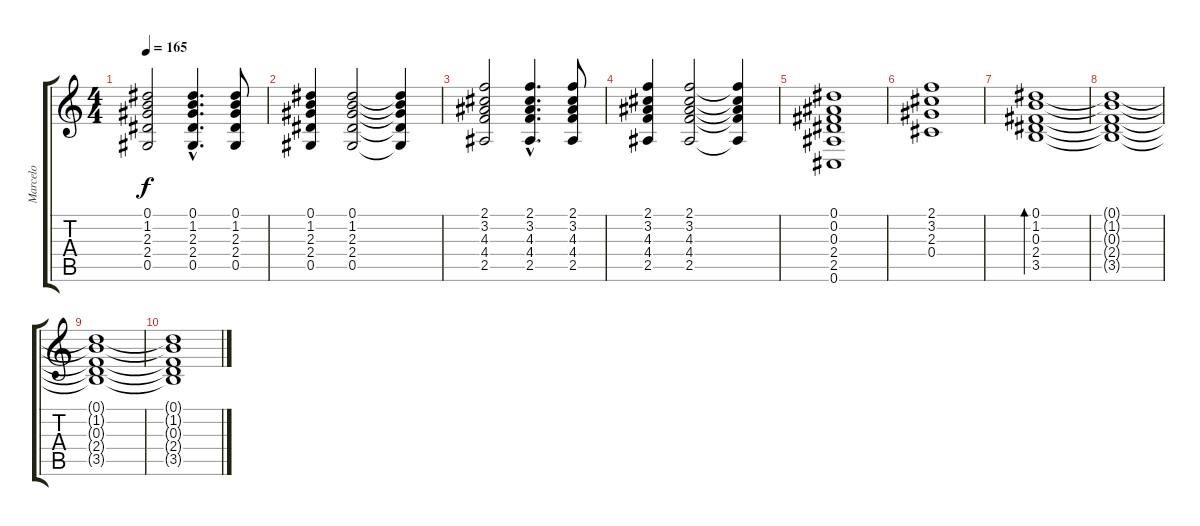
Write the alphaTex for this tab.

\track ("Marcelo" "Marcelo") {instrument overdrivenguitar}
\staff {score tabs}
\tuning (Eb4 Bb3 Gb3 Db3 Ab2 Db2) {hide}
\ts (4 4)
\tempo 165
\clef g2
\ks c
(0.1 1.2 2.3 2.4 0.5).2{dy f} (0.1{hac} 1.2{hac} 2.3{hac} 2.4{hac} 0.5{hac}).4{d} (0.1 1.2 2.3 2.4 0.5).8 |
(0.1 1.2 2.3 2.4 0.5).4 (0.1 1.2 2.3 2.4 0.5).2 (0.1{t} 1.2{t} 2.3{t} 2.4{t} 0.5{t}).4 |
(2.1 3.2 4.3 4.4 2.5).2 (2.1{hac} 3.2{hac} 4.3{hac} 4.4{hac} 2.5{hac}).4{d} (2.1 3.2 4.3 4.4 2.5).8 |
(2.1 3.2 4.3 4.4 2.5).4 (2.1 3.2 4.3 4.4 2.5).2 (2.1{t} 3.2{t} 4.3{t} 4.4{t} 2.5{t}).4 |
(0.1 0.2 0.3 2.4 2.5 0.6).1 |
(2.1 3.2 2.3 0.4).1 |
(0.1 1.2 0.3 2.4 3.5).1{bd 480} |
(0.1{t} 1.2{t} 0.3{t} 2.4{t} 3.5{t}).1 |
(0.1{t} 1.2{t} 0.3{t} 2.4{t} 3.5{t}).1 |
(0.1{t} 1.2{t} 0.3{t} 2.4{t} 3.5{t}).1
